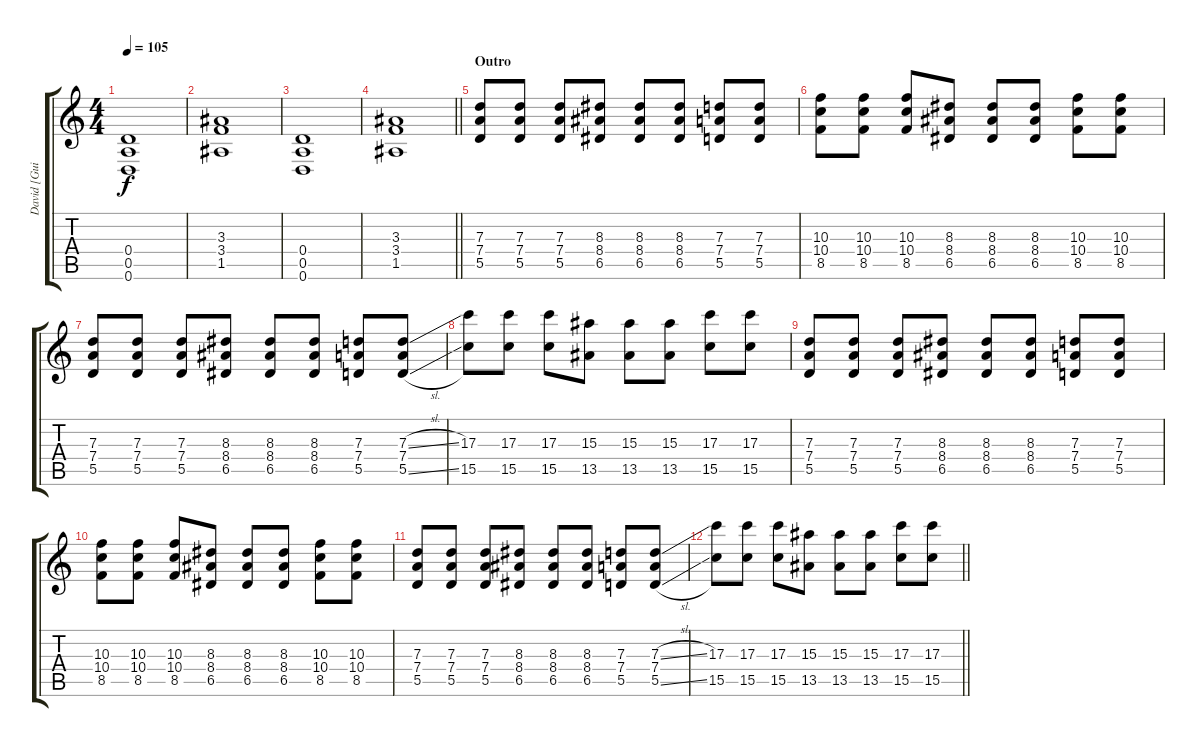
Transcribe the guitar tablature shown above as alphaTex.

\track ("David [Guitar Distortion]" "David [Gui") {instrument distortionguitar}
\staff {score tabs}
\tuning (E4 B3 G3 D3 A2 D2) {hide}
\ts (4 4)
\tempo 105
\clef g2
\ks c
(0.4 0.5 0.6).1{dy f} |
(3.3 3.4 1.5).1 |
(0.4 0.5 0.6).1 |
\barLineRight lightlight
(3.3 3.4 1.5).1 |
\section ("" "Outro")
(7.3 7.4 5.5).8 (7.3 7.4 5.5).8 (7.3 7.4 5.5).8 (8.3 8.4 6.5).8 (8.3 8.4 6.5).8 (8.3 8.4 6.5).8 (7.3 7.4 5.5).8 (7.3 7.4 5.5).8 |
(10.3 10.4 8.5).8 (10.3 10.4 8.5).8 (10.3 10.4 8.5).8 (8.3 8.4 6.5).8 (8.3 8.4 6.5).8 (8.3 8.4 6.5).8 (10.3 10.4 8.5).8 (10.3 10.4 8.5).8 |
(7.3 7.4 5.5).8 (7.3 7.4 5.5).8 (7.3 7.4 5.5).8 (8.3 8.4 6.5).8 (8.3 8.4 6.5).8 (8.3 8.4 6.5).8 (7.3 7.4 5.5).8 (7.3{sl} 7.4 5.5{sl}).8 |
(17.3 15.5).8 (17.3 15.5).8 (17.3 15.5).8 (15.3 13.5).8 (15.3 13.5).8 (15.3 13.5).8 (17.3 15.5).8 (17.3 15.5).8 |
(7.3 7.4 5.5).8 (7.3 7.4 5.5).8 (7.3 7.4 5.5).8 (8.3 8.4 6.5).8 (8.3 8.4 6.5).8 (8.3 8.4 6.5).8 (7.3 7.4 5.5).8 (7.3 7.4 5.5).8 |
(10.3 10.4 8.5).8 (10.3 10.4 8.5).8 (10.3 10.4 8.5).8 (8.3 8.4 6.5).8 (8.3 8.4 6.5).8 (8.3 8.4 6.5).8 (10.3 10.4 8.5).8 (10.3 10.4 8.5).8 |
(7.3 7.4 5.5).8 (7.3 7.4 5.5).8 (7.3 7.4 5.5).8 (8.3 8.4 6.5).8 (8.3 8.4 6.5).8 (8.3 8.4 6.5).8 (7.3 7.4 5.5).8 (7.3{sl} 7.4 5.5{sl}).8 |
\barLineRight lightlight
(17.3 15.5).8 (17.3 15.5).8 (17.3 15.5).8 (15.3 13.5).8 (15.3 13.5).8 (15.3 13.5).8 (17.3 15.5).8 (17.3 15.5).8
